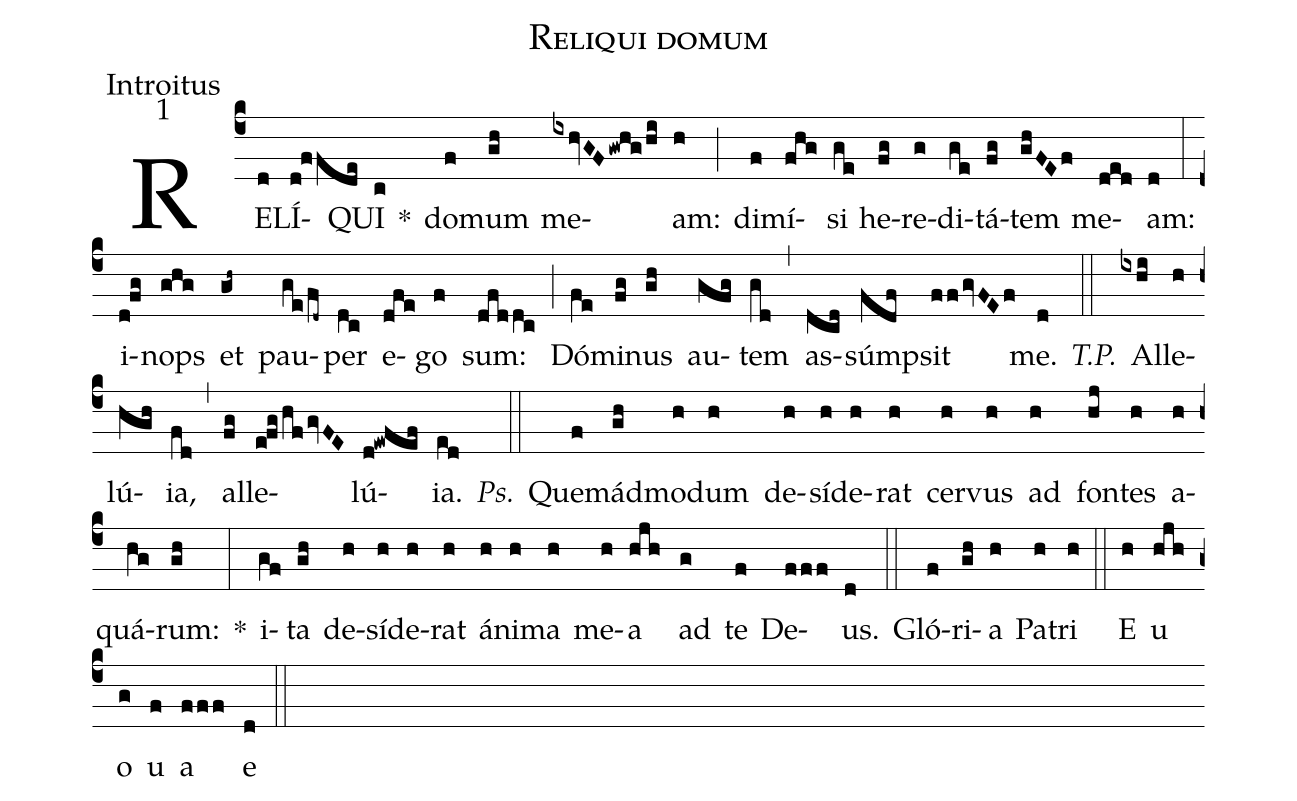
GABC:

name:Reliqui domum;
office-part:Introitus;
mode:1;
%%
(c4) RE(d)LÍ(d!ffde)QUI(c) *() do(f)mum(gh) me(ixhvGFgwhg/hi)am:(h) (;) di(f)mí(fhg)si(ge) he(fg)re(g)di(ge)tá(fg)tem(ghFEf) me(ded)am:(d) (:) i(d!fg)nops(ghg) et(gh~) pau(ge/fd~)per(dc) e(dfe)go(f) sum:(dfddc) (;) Dó(fe)mi(fg)nus(gh) au(gfg)tem(gd) (,) as(dcd)súm(fdf)psit(ffgvFEf) me.(d) <i>T.P.</i>(::) Al(ixhi)le(h)lú(hgh)ia,(fd) (,) al(fg)le(e!fg/hfgvFE)lú(d!ewfef)ia.(ed) <i>Ps.</i>(::) Que(f)mád(gh)mo(h)dum(h) de(h)sí(h)de(h)rat(h) cer(h)vus(h) ad(h) fon(hj)tes(h) a(h)quá(hg)rum:(gh) *(:) i(gf)ta(gh) de(h)sí(h)de(h)rat(h) á(h)ni(h)ma(h) me(h)a(hjh) ad(g) te(f) De(fff)us.(d) (::) Gló(f)ri(gh)a(h) Pa(h)tri(h) (::) E(h) u(hjh) o(g) u(f) a(fff) e(d) (::)
